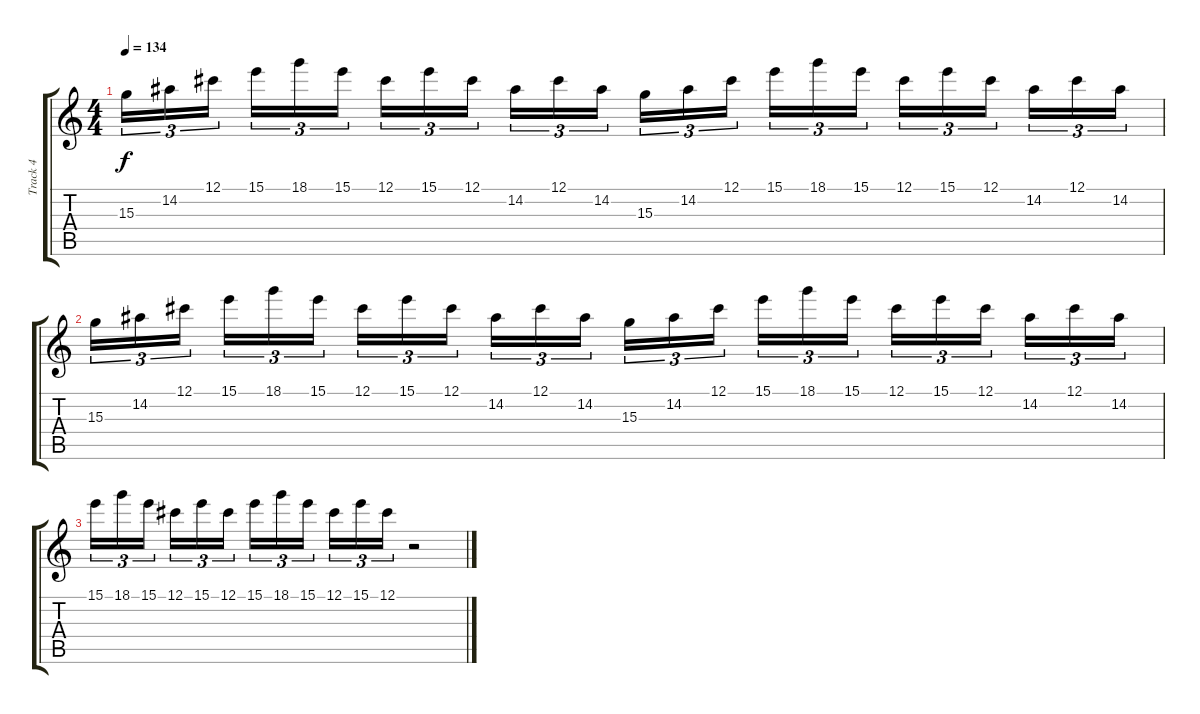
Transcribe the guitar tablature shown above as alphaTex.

\track ("Track 4" "Track 4") {instrument distortionguitar}
\staff {score tabs}
\tuning (Db4 Ab3 E3 B2 Gb2 B1) {hide}
\ts (4 4)
\tempo 134
\clef g2
\ks c
15.3.16{tu (3 2) dy f} 14.2.16{tu (3 2)} 12.1.16{tu (3 2) beam splitsecondary} 15.1.16{tu (3 2)} 18.1.16{tu (3 2)} 15.1.16{tu (3 2)} 12.1.16{tu (3 2)} 15.1.16{tu (3 2)} 12.1.16{tu (3 2) beam splitsecondary} 14.2.16{tu (3 2)} 12.1.16{tu (3 2)} 14.2.16{tu (3 2)} 15.3.16{tu (3 2)} 14.2.16{tu (3 2)} 12.1.16{tu (3 2) beam splitsecondary} 15.1.16{tu (3 2)} 18.1.16{tu (3 2)} 15.1.16{tu (3 2)} 12.1.16{tu (3 2)} 15.1.16{tu (3 2)} 12.1.16{tu (3 2) beam splitsecondary} 14.2.16{tu (3 2)} 12.1.16{tu (3 2)} 14.2.16{tu (3 2)} |
15.3.16{tu (3 2)} 14.2.16{tu (3 2)} 12.1.16{tu (3 2) beam splitsecondary} 15.1.16{tu (3 2)} 18.1.16{tu (3 2)} 15.1.16{tu (3 2)} 12.1.16{tu (3 2)} 15.1.16{tu (3 2)} 12.1.16{tu (3 2) beam splitsecondary} 14.2.16{tu (3 2)} 12.1.16{tu (3 2)} 14.2.16{tu (3 2)} 15.3.16{tu (3 2)} 14.2.16{tu (3 2)} 12.1.16{tu (3 2) beam splitsecondary} 15.1.16{tu (3 2)} 18.1.16{tu (3 2)} 15.1.16{tu (3 2)} 12.1.16{tu (3 2)} 15.1.16{tu (3 2)} 12.1.16{tu (3 2) beam splitsecondary} 14.2.16{tu (3 2)} 12.1.16{tu (3 2)} 14.2.16{tu (3 2)} |
15.1.16{tu (3 2)} 18.1.16{tu (3 2)} 15.1.16{tu (3 2) beam splitsecondary} 12.1.16{tu (3 2)} 15.1.16{tu (3 2)} 12.1.16{tu (3 2)} 15.1.16{tu (3 2) instrument distortionguitar} 18.1.16{tu (3 2)} 15.1.16{tu (3 2) beam splitsecondary} 12.1.16{tu (3 2)} 15.1.16{tu (3 2)} 12.1.16{tu (3 2)} r.2
